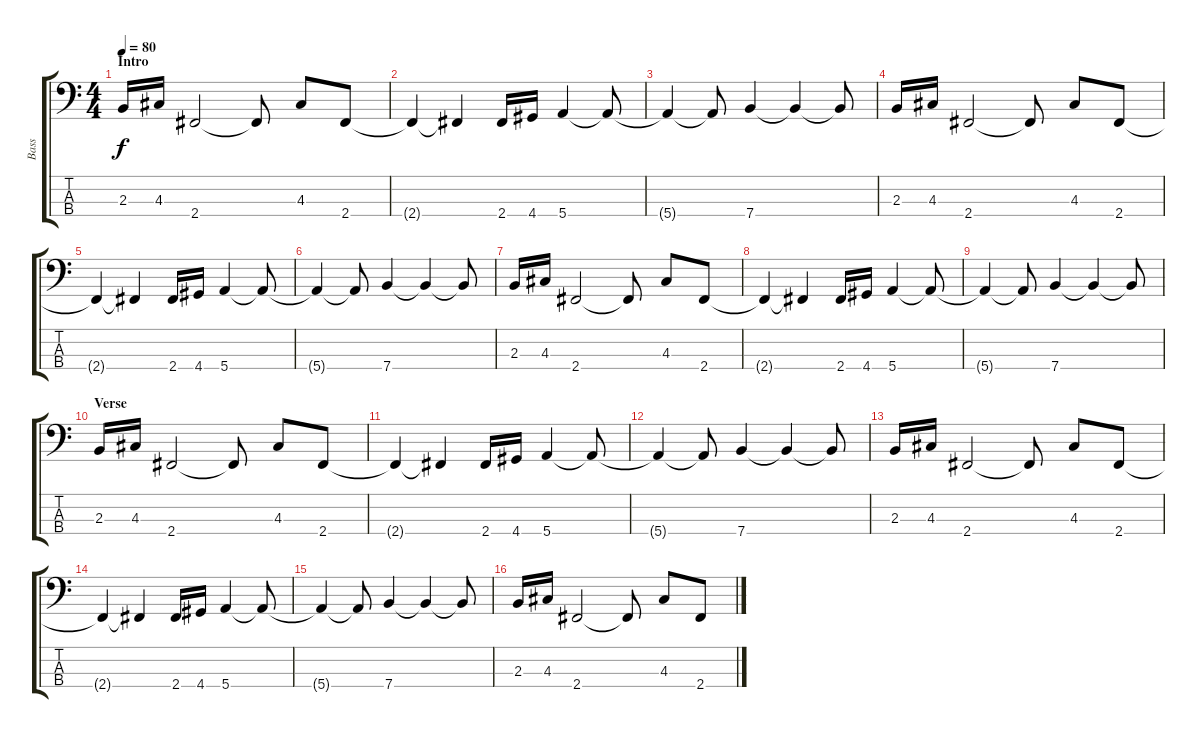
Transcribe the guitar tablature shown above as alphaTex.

\track ("Bass" "Bass") {instrument electricbasspick}
\staff {score tabs}
\tuning (G2 D2 A1 E1) {hide}
\ts (4 4)
\section ("" "Intro")
\tempo 80
\clef f4
\ks c
2.3.16{dy f volume 2 instrument electricbasspick} 4.3.16 2.4.2 2.4{t}.8 4.3.8 2.4.8 |
2.4{t}.4{volume 3} 2.4{t}.4 2.4.16{volume 4} 4.4.16 5.4.4 5.4{t}.8 |
5.4{t}.4 5.4{t}.8 7.4.4{volume 6} 7.4{t}.4 7.4{t}.8 |
2.3.16{volume 8} 4.3.16 2.4.2 2.4{t}.8 4.3.8 2.4.8{volume 9} |
2.4{t}.4 2.4{t}.4 2.4.16 4.4.16 5.4.4 5.4{t}.8 |
5.4{t}.4 5.4{t}.8 7.4.4 7.4{t}.4 7.4{t}.8 |
2.3.16 4.3.16 2.4.2 2.4{t}.8 4.3.8 2.4.8 |
2.4{t}.4 2.4{t}.4 2.4.16 4.4.16 5.4.4 5.4{t}.8 |
5.4{t}.4 5.4{t}.8 7.4.4 7.4{t}.4 7.4{t}.8 |
\section ("" "Verse")
2.3.16 4.3.16 2.4.2 2.4{t}.8 4.3.8 2.4.8 |
2.4{t}.4 2.4{t}.4 2.4.16 4.4.16 5.4.4 5.4{t}.8 |
5.4{t}.4 5.4{t}.8 7.4.4 7.4{t}.4 7.4{t}.8 |
2.3.16 4.3.16 2.4.2 2.4{t}.8 4.3.8 2.4.8 |
2.4{t}.4 2.4{t}.4 2.4.16 4.4.16 5.4.4 5.4{t}.8 |
5.4{t}.4 5.4{t}.8 7.4.4 7.4{t}.4 7.4{t}.8 |
2.3.16 4.3.16 2.4.2 2.4{t}.8 4.3.8 2.4.8
